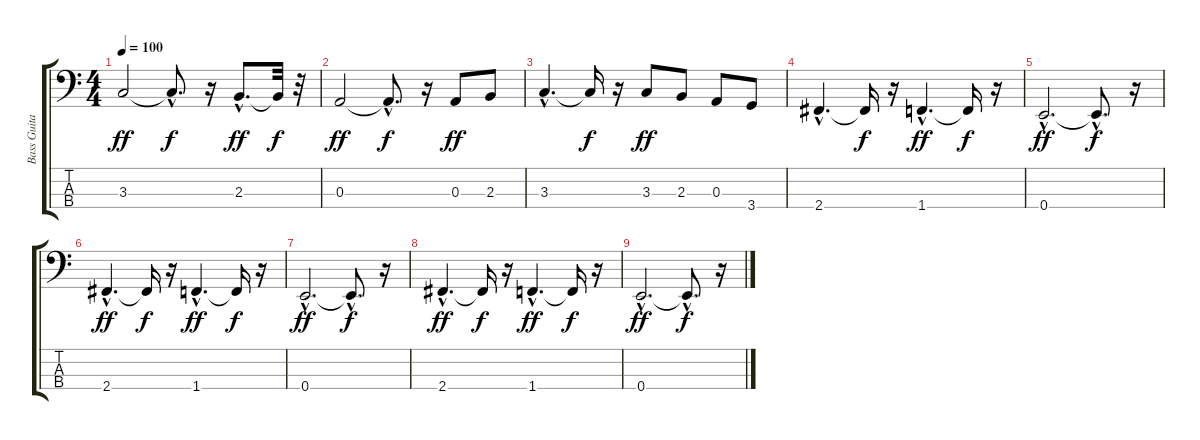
\track ("Bass Guitar" "Bass Guita") {instrument electricbassfinger}
\staff {score tabs}
\tuning (G2 D2 A1 E1) {hide}
\ts (4 4)
\tempo 100
\clef f4
\ks c
3.3.2{dy ff} 3.3{hac t}.8{d dy f} r.16 2.3{hac}.8{d dy ff} 2.3{t}.32{dy f} r.32 |
0.3.2{dy ff} 0.3{hac t}.8{d dy f} r.16 0.3.8{dy ff} 2.3.8 |
3.3{hac}.4{d} 3.3{t}.16{dy f} r.16 3.3.8{dy ff} 2.3.8 0.3.8 3.4.8 |
2.4{hac}.4{d} 2.4{t}.16{dy f} r.16 1.4{hac}.4{d dy ff} 1.4{t}.16{dy f} r.16 |
0.4{hac}.2{d dy ff} 0.4{hac t}.8{d dy f} r.16 |
2.4{hac}.4{d dy ff} 2.4{t}.16{dy f} r.16 1.4{hac}.4{d dy ff} 1.4{t}.16{dy f} r.16 |
0.4{hac}.2{d dy ff} 0.4{hac t}.8{d dy f} r.16 |
2.4{hac}.4{d dy ff} 2.4{t}.16{dy f} r.16 1.4{hac}.4{d dy ff} 1.4{t}.16{dy f} r.16 |
0.4{hac}.2{d dy ff} 0.4{hac t}.8{d dy f} r.16
